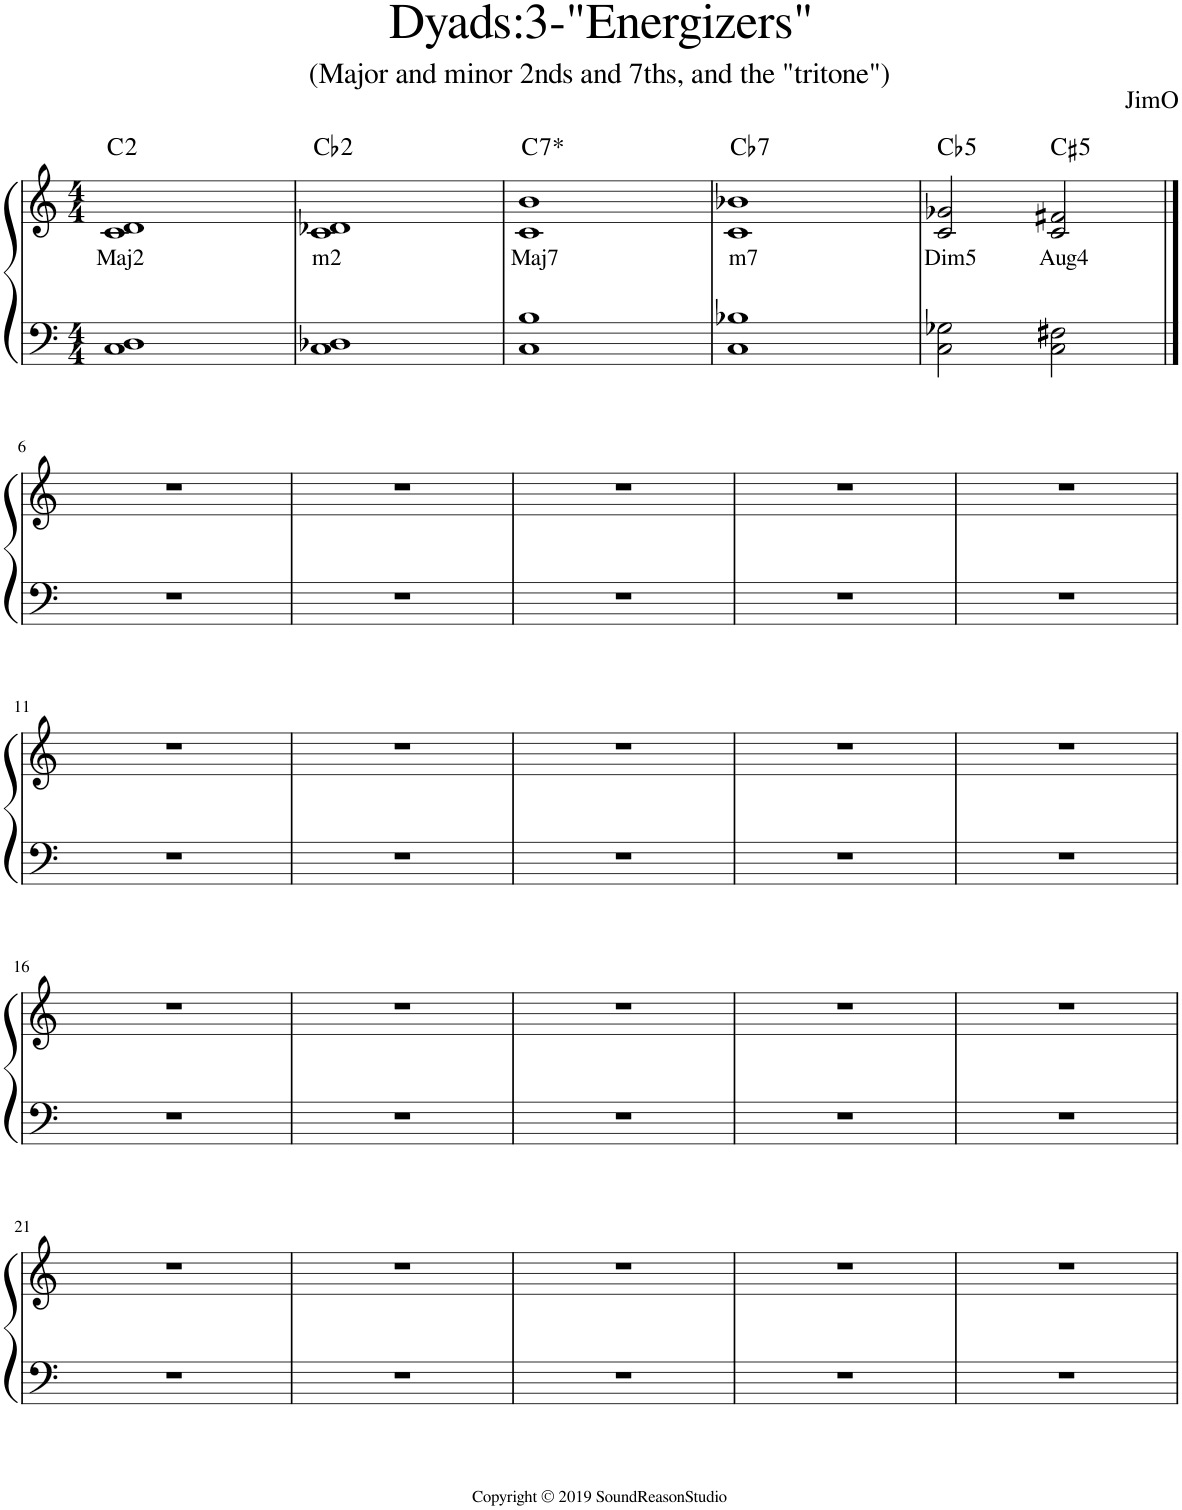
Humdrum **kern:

**kern	**kern	**text	**harte
*part1	*part1	*part1	*part1
*staff2	*staff1	*staff1	*
*I"Piano	*	*	*
*I'Pno.	*	*	*
*clefF4	*clefG2	*	*
*k[]	*k[]	*	*
*M4/4	*M4/4	*	*
=1	=1	=1	=1
!	!	!LO:LY:b	!
1C 1D	1c 1d	Maj2	C:maj(2)
=2	=2	=2	=2
!	!	!LO:LY:b	!
1C 1D-X	1c 1d-X	m2	Cb:maj(2)
=3	=3	=3	=3
!	!	!LO:LY:b	!LO:H:kt=7
1C 1B	1c 1b	Maj7	C:7
=4	=4	=4	=4
!	!	!LO:LY:b	!LO:H:kt=7
1C 1B-X	1c 1b-X	m7	Cb:7
=5	=5	=5	=5
!	!	!LO:LY:b	!LO:H:kt=5
2C\ 2G-X\	2c/ 2g-X/	Dim5	Cb:(1,5)
!	!	!LO:LY:b	!LO:H:kt=5
2C\ 2F#X\	2c/ 2f#X/	Aug4	C#:(1,5)
!!LO:LB:g=z
==6	==6	==6	==6
1r	1r	.	.
=7	=7	=7	=7
1r	1r	.	.
=8	=8	=8	=8
1r	1r	.	.
=9	=9	=9	=9
1r	1r	.	.
=10	=10	=10	=10
1r	1r	.	.
!!LO:LB:g=z
=11	=11	=11	=11
1r	1r	.	.
=12	=12	=12	=12
1r	1r	.	.
=13	=13	=13	=13
1r	1r	.	.
=14	=14	=14	=14
1r	1r	.	.
=15	=15	=15	=15
1r	1r	.	.
!!LO:LB:g=z
=16	=16	=16	=16
1r	1r	.	.
=17	=17	=17	=17
1r	1r	.	.
=18	=18	=18	=18
1r	1r	.	.
=19	=19	=19	=19
1r	1r	.	.
=20	=20	=20	=20
1r	1r	.	.
!!LO:LB:g=z
=21	=21	=21	=21
1r	1r	.	.
=22	=22	=22	=22
1r	1r	.	.
=23	=23	=23	=23
1r	1r	.	.
=24	=24	=24	=24
1r	1r	.	.
=25	=25	=25	=25
1r	1r	.	.
=	=	=	=
*-	*-	*-	*-
